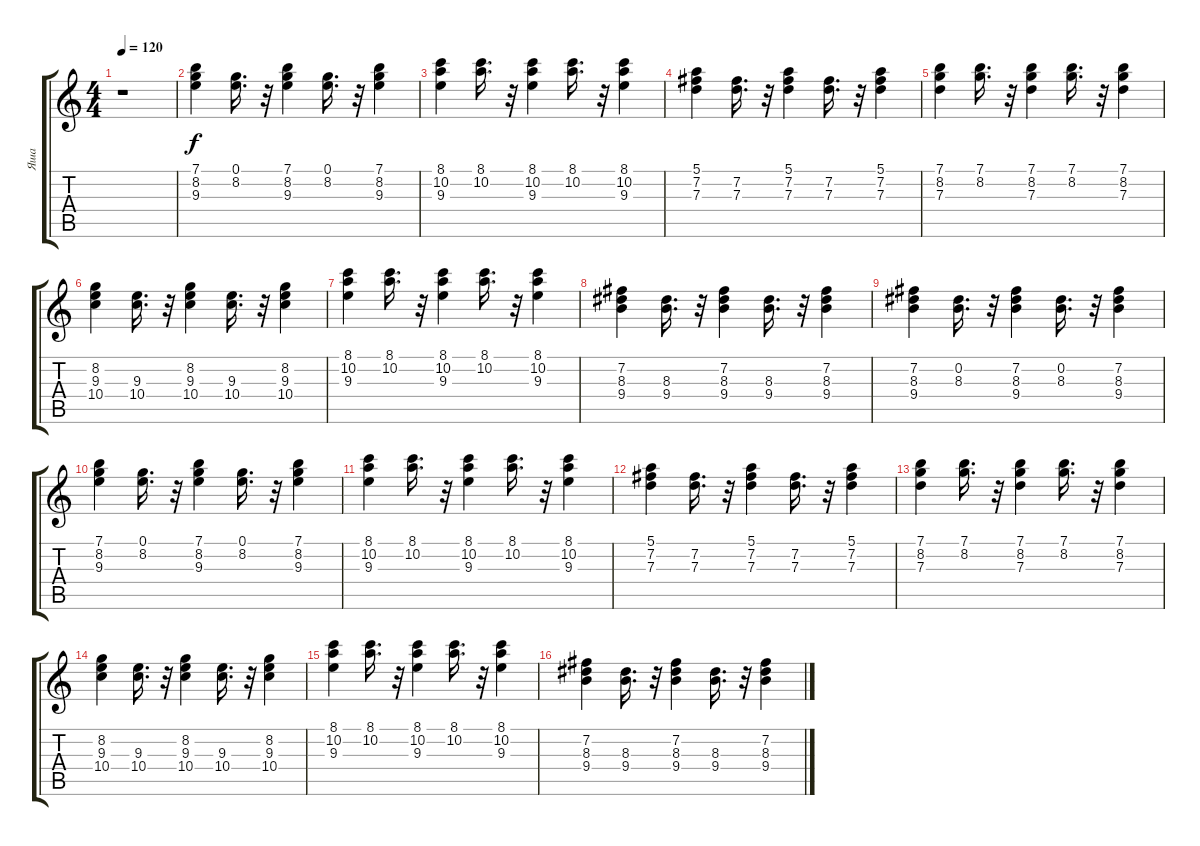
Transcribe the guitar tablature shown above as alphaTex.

\track ("Яша" "Яша") {instrument acousticguitarnylon}
\staff {score tabs}
\tuning (E4 B3 G3 D3 A2 E2) {hide}
\ts (4 4)
\tempo 120
\clef g2
\ks c
r.1{dy f instrument acousticguitarnylon} |
(7.1 8.2 9.3).4 (0.1 8.2).16{d} r.32 (7.1 8.2 9.3).4 (0.1 8.2).16{d} r.32 (7.1 8.2 9.3).4 |
(8.1 10.2 9.3).4 (8.1 10.2).16{d} r.32 (8.1 10.2 9.3).4 (8.1 10.2).16{d} r.32 (8.1 10.2 9.3).4 |
(5.1 7.2 7.3).4 (7.2 7.3).16{d} r.32 (5.1 7.2 7.3).4 (7.2 7.3).16{d} r.32 (5.1 7.2 7.3).4 |
(7.1 8.2 7.3).4 (7.1 8.2).16{d} r.32 (7.1 8.2 7.3).4 (7.1 8.2).16{d} r.32 (7.1 8.2 7.3).4 |
(8.2 9.3 10.4).4 (9.3 10.4).16{d} r.32 (8.2 9.3 10.4).4 (9.3 10.4).16{d} r.32 (8.2 9.3 10.4).4 |
(8.1 10.2 9.3).4 (8.1 10.2).16{d} r.32 (8.1 10.2 9.3).4 (8.1 10.2).16{d} r.32 (8.1 10.2 9.3).4 |
(7.2 8.3 9.4).4 (8.3 9.4).16{d} r.32 (7.2 8.3 9.4).4 (8.3 9.4).16{d} r.32 (7.2 8.3 9.4).4 |
(7.2 8.3 9.4).4 (0.2 8.3).16{d} r.32 (7.2 8.3 9.4).4 (0.2 8.3).16{d} r.32 (7.2 8.3 9.4).4 |
(7.1 8.2 9.3).4 (0.1 8.2).16{d} r.32 (7.1 8.2 9.3).4 (0.1 8.2).16{d} r.32 (7.1 8.2 9.3).4 |
(8.1 10.2 9.3).4 (8.1 10.2).16{d} r.32 (8.1 10.2 9.3).4 (8.1 10.2).16{d} r.32 (8.1 10.2 9.3).4 |
(5.1 7.2 7.3).4 (7.2 7.3).16{d} r.32 (5.1 7.2 7.3).4 (7.2 7.3).16{d} r.32 (5.1 7.2 7.3).4 |
(7.1 8.2 7.3).4 (7.1 8.2).16{d} r.32 (7.1 8.2 7.3).4 (7.1 8.2).16{d} r.32 (7.1 8.2 7.3).4 |
(8.2 9.3 10.4).4 (9.3 10.4).16{d} r.32 (8.2 9.3 10.4).4 (9.3 10.4).16{d} r.32 (8.2 9.3 10.4).4 |
(8.1 10.2 9.3).4 (8.1 10.2).16{d} r.32 (8.1 10.2 9.3).4 (8.1 10.2).16{d} r.32 (8.1 10.2 9.3).4 |
(7.2 8.3 9.4).4 (8.3 9.4).16{d} r.32 (7.2 8.3 9.4).4 (8.3 9.4).16{d} r.32 (7.2 8.3 9.4).4
